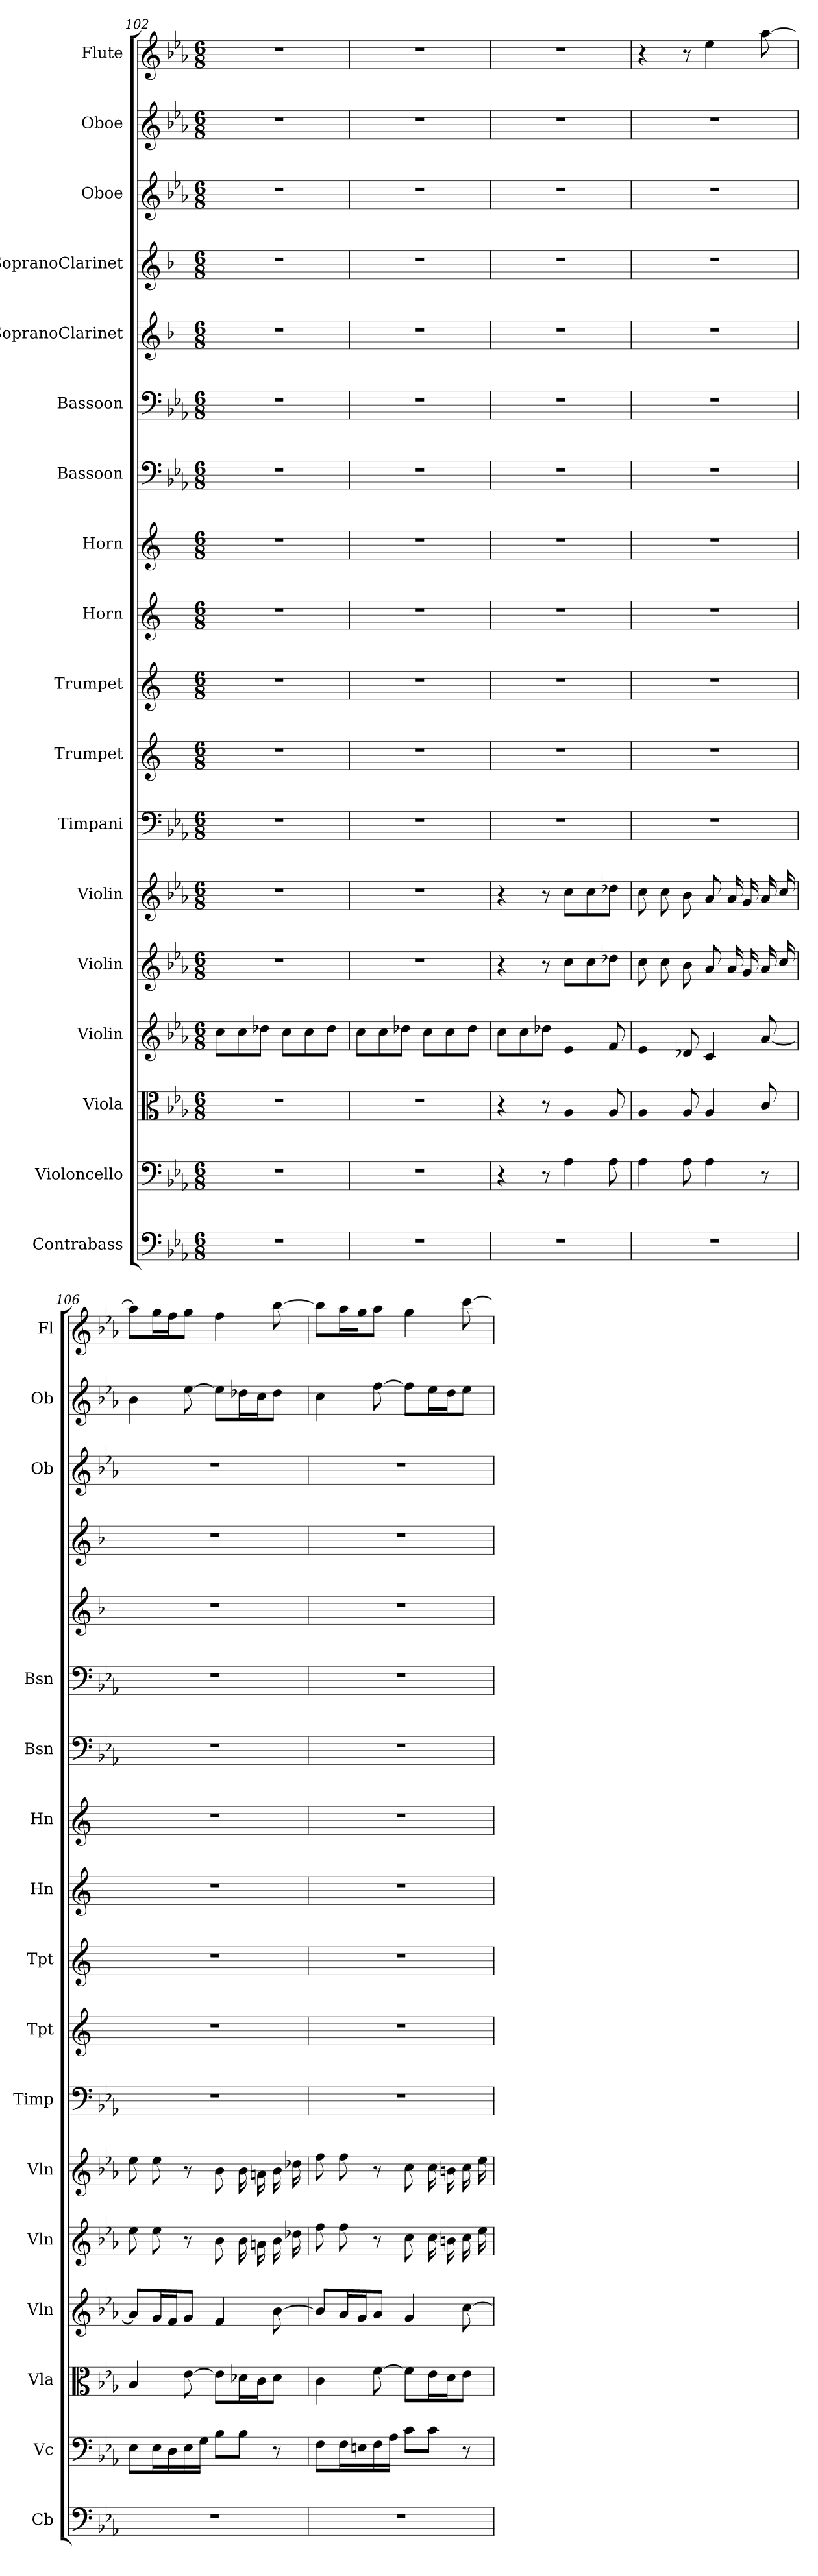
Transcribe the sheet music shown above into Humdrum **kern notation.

**kern	**kern	**kern	**kern	**kern	**kern	**kern	**kern	**kern	**kern	**kern	**kern	**kern	**kern	**kern	**kern	**kern	**kern
*part18	*part17	*part16	*part15	*part14	*part13	*part12	*part11	*part10	*part9	*part8	*part7	*part6	*part5	*part4	*part3	*part2	*part1
*staff18	*staff17	*staff16	*staff15	*staff14	*staff13	*staff12	*staff11	*staff10	*staff9	*staff8	*staff7	*staff6	*staff5	*staff4	*staff3	*staff2	*staff1
*I"Contrabass	*I"Violoncello	*I"Viola	*I"Violin	*I"Violin	*I"Violin	*I"Timpani	*I"Trumpet	*I"Trumpet	*I"Horn	*I"Horn	*I"Bassoon	*I"Bassoon	*I"SopranoClarinet	*I"SopranoClarinet	*I"Oboe	*I"Oboe	*I"Flute
*I'Cb	*I'Vc	*I'Vla	*I'Vln	*I'Vln	*I'Vln	*I'Timp	*I'Tpt	*I'Tpt	*I'Hn	*I'Hn	*I'Bsn	*I'Bsn	*	*	*I'Ob	*I'Ob	*I'Fl
*clefF4	*clefF4	*clefC3	*clefG2	*clefG2	*clefG2	*clefF4	*clefG2	*clefG2	*clefG2	*clefG2	*clefF4	*clefF4	*clefG2	*clefG2	*clefG2	*clefG2	*clefG2
*k[b-e-a-]	*k[b-e-a-]	*k[b-e-a-]	*k[b-e-a-]	*k[b-e-a-]	*k[b-e-a-]	*k[b-e-a-]	*k[]	*k[]	*k[]	*k[]	*k[b-e-a-]	*k[b-e-a-]	*k[b-]	*k[b-]	*k[b-e-a-]	*k[b-e-a-]	*k[b-e-a-]
*M6/8	*M6/8	*M6/8	*M6/8	*M6/8	*M6/8	*M6/8	*M6/8	*M6/8	*M6/8	*M6/8	*M6/8	*M6/8	*M6/8	*M6/8	*M6/8	*M6/8	*M6/8
=102	=102	=102	=102	=102	=102	=102	=102	=102	=102	=102	=102	=102	=102	=102	=102	=102	=102
2.r	2.r	2.r	8cc\L	2.r	2.r	2.r	2.r	2.r	2.r	2.r	2.r	2.r	2.r	2.r	2.r	2.r	2.r
.	.	.	8cc\	.	.	.	.	.	.	.	.	.	.	.	.	.	.
.	.	.	8dd-X\J	.	.	.	.	.	.	.	.	.	.	.	.	.	.
.	.	.	8cc\L	.	.	.	.	.	.	.	.	.	.	.	.	.	.
.	.	.	8cc\	.	.	.	.	.	.	.	.	.	.	.	.	.	.
.	.	.	8dd-\J	.	.	.	.	.	.	.	.	.	.	.	.	.	.
=103	=103	=103	=103	=103	=103	=103	=103	=103	=103	=103	=103	=103	=103	=103	=103	=103	=103
2.r	2.r	2.r	8cc\L	2.r	2.r	2.r	2.r	2.r	2.r	2.r	2.r	2.r	2.r	2.r	2.r	2.r	2.r
.	.	.	8cc\	.	.	.	.	.	.	.	.	.	.	.	.	.	.
.	.	.	8dd-X\J	.	.	.	.	.	.	.	.	.	.	.	.	.	.
.	.	.	8cc\L	.	.	.	.	.	.	.	.	.	.	.	.	.	.
.	.	.	8cc\	.	.	.	.	.	.	.	.	.	.	.	.	.	.
.	.	.	8dd-\J	.	.	.	.	.	.	.	.	.	.	.	.	.	.
=104	=104	=104	=104	=104	=104	=104	=104	=104	=104	=104	=104	=104	=104	=104	=104	=104	=104
2.r	4r	4r	8cc\L	4r	4r	2.r	2.r	2.r	2.r	2.r	2.r	2.r	2.r	2.r	2.r	2.r	2.r
.	.	.	8cc\	.	.	.	.	.	.	.	.	.	.	.	.	.	.
.	8r	8r	8dd-X\J	8r	8r	.	.	.	.	.	.	.	.	.	.	.	.
.	4A-\	4A-/	4e-/	8cc\L	8cc\L	.	.	.	.	.	.	.	.	.	.	.	.
.	.	.	.	8cc\	8cc\	.	.	.	.	.	.	.	.	.	.	.	.
.	8A-\	8A-/	8f/	8dd-X\J	8dd-X\J	.	.	.	.	.	.	.	.	.	.	.	.
=105	=105	=105	=105	=105	=105	=105	=105	=105	=105	=105	=105	=105	=105	=105	=105	=105	=105
2.r	4A-\	4A-/	4e-/	8cc\	8cc\	2.r	2.r	2.r	2.r	2.r	2.r	2.r	2.r	2.r	2.r	2.r	4r
.	.	.	.	8cc\	8cc\	.	.	.	.	.	.	.	.	.	.	.	.
.	8A-\	8A-/	8d-X/	8b-\	8b-\	.	.	.	.	.	.	.	.	.	.	.	8r
.	4A-\	4A-/	4c/	8a-/	8a-/	.	.	.	.	.	.	.	.	.	.	.	4ee-\
.	.	.	.	16a-/	16a-/	.	.	.	.	.	.	.	.	.	.	.	.
.	.	.	.	16g/	16g/	.	.	.	.	.	.	.	.	.	.	.	.
.	8r	8c/	[8a-/	16a-/	16a-/	.	.	.	.	.	.	.	.	.	.	.	[8aa-\
.	.	.	.	16cc/	16cc/	.	.	.	.	.	.	.	.	.	.	.	.
=106	=106	=106	=106	=106	=106	=106	=106	=106	=106	=106	=106	=106	=106	=106	=106	=106	=106
2.r	8E-\L	4B-/	8a-/L]	8ee-\	8ee-\	2.r	2.r	2.r	2.r	2.r	2.r	2.r	2.r	2.r	2.r	4b-\	8aa-\L]
.	16E-\L	.	16g/L	8ee-\	8ee-\	.	.	.	.	.	.	.	.	.	.	.	16gg\L
.	16D\	.	16f/J	.	.	.	.	.	.	.	.	.	.	.	.	.	16ff\J
.	16E-\	[8e-\	8g/J	8r	8r	.	.	.	.	.	.	.	.	.	.	[8ee-\	8gg\J
.	16G\JJ	.	.	.	.	.	.	.	.	.	.	.	.	.	.	.	.
.	8B-\L	8e-\L]	4f/	8b-\	8b-\	.	.	.	.	.	.	.	.	.	.	8ee-\L]	4ff\
.	8B-\J	16d-X\L	.	16b-\	16b-\	.	.	.	.	.	.	.	.	.	.	16dd-X\L	.
.	.	16c\J	.	16an\	16an\	.	.	.	.	.	.	.	.	.	.	16cc\J	.
.	8r	8d-\J	[8b-\	16b-\	16b-\	.	.	.	.	.	.	.	.	.	.	8dd-\J	[8bb-\
.	.	.	.	16dd-X\	16dd-X\	.	.	.	.	.	.	.	.	.	.	.	.
=107	=107	=107	=107	=107	=107	=107	=107	=107	=107	=107	=107	=107	=107	=107	=107	=107	=107
2.r	8F\L	4c\	8b-/L]	8ff\	8ff\	2.r	2.r	2.r	2.r	2.r	2.r	2.r	2.r	2.r	2.r	4cc\	8bb-\L]
.	16F\L	.	16a-/L	8ff\	8ff\	.	.	.	.	.	.	.	.	.	.	.	16aa-\L
.	16En\	.	16g/J	.	.	.	.	.	.	.	.	.	.	.	.	.	16gg\J
.	16F\	[8f\	8a-/J	8r	8r	.	.	.	.	.	.	.	.	.	.	[8ff\	8aa-\J
.	16A-\JJ	.	.	.	.	.	.	.	.	.	.	.	.	.	.	.	.
.	8c\L	8f\L]	4g/	8cc\	8cc\	.	.	.	.	.	.	.	.	.	.	8ff\L]	4gg\
.	8c\J	16e-\L	.	16cc\	16cc\	.	.	.	.	.	.	.	.	.	.	16ee-\L	.
.	.	16d\J	.	16bn\	16bn\	.	.	.	.	.	.	.	.	.	.	16dd\J	.
.	8r	8e-\J	[8cc\	16cc\	16cc\	.	.	.	.	.	.	.	.	.	.	8ee-\J	[8ccc\
.	.	.	.	16ee-\	16ee-\	.	.	.	.	.	.	.	.	.	.	.	.
=	=	=	=	=	=	=	=	=	=	=	=	=	=	=	=	=	=
*-	*-	*-	*-	*-	*-	*-	*-	*-	*-	*-	*-	*-	*-	*-	*-	*-	*-
